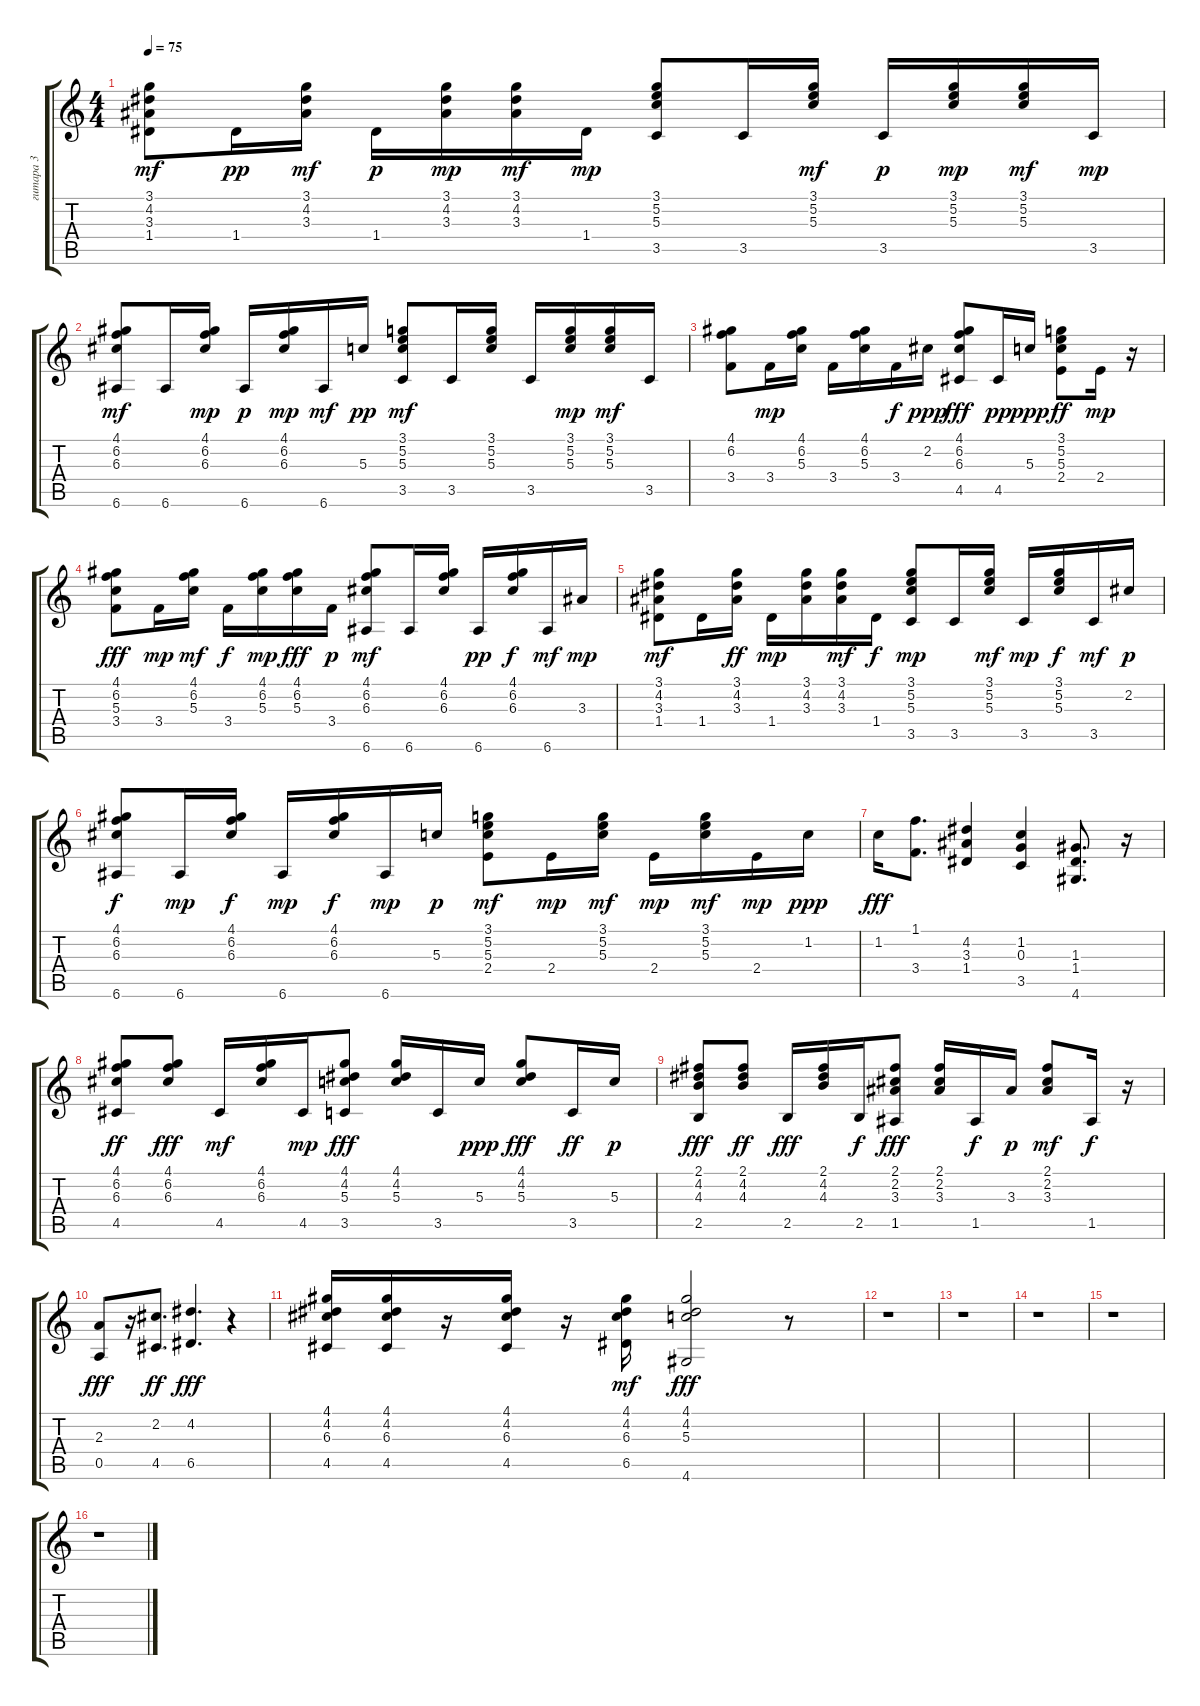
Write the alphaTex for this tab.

\track ("гитара 3" "гитара 3") {instrument acousticguitarsteel}
\staff {score tabs}
\tuning (E4 B3 G3 D3 A2 E2) {hide}
\ts (4 4)
\tempo 75
\clef g2
\ks c
(3.1 4.2 3.3 1.4).8{dy mf} 1.4.16{dy pp} (3.1 4.2 3.3).16{dy mf} 1.4.16{dy p} (3.1 4.2 3.3).16{dy mp} (3.1 4.2 3.3).16{dy mf} 1.4.16{dy mp} (3.1 5.2 5.3 3.5).8 3.5.16 (3.1 5.2 5.3).16{dy mf} 3.5.16{dy p} (3.1 5.2 5.3).16{dy mp} (3.1 5.2 5.3).16{dy mf} 3.5.16{dy mp} |
(4.1 6.2 6.3 6.6).8{dy mf} 6.6.16 (4.1 6.2 6.3).16{dy mp} 6.6.16{dy p} (4.1 6.2 6.3).16{dy mp} 6.6.16{dy mf} 5.3.16{dy pp} (3.1 5.2 5.3 3.5).8{dy mf} 3.5.16 (3.1 5.2 5.3).16 3.5.16 (3.1 5.2 5.3).16{dy mp} (3.1 5.2 5.3).16{dy mf} 3.5.16 |
(4.1 6.2 3.4).8 3.4.16{dy mp} (4.1 6.2 5.3).16 3.4.16 (4.1 6.2 5.3).16 3.4.16{dy f} 2.2.16{dy ppp} (4.1 6.2 6.3 4.5).8{dy fff} 4.5.16{dy pp} 5.3.16{dy ppp} (3.1 5.2 5.3 2.4).8{dy ff} 2.4.16{dy mp} r.16 |
(4.1 6.2 5.3 3.4).8{dy fff} 3.4.16{dy mp} (4.1 6.2 5.3).16{dy mf} 3.4.16{dy f} (4.1 6.2 5.3).16{dy mp} (4.1 6.2 5.3).16{dy fff} 3.4.16{dy p} (4.1 6.2 6.3 6.6).8{dy mf} 6.6.16 (4.1 6.2 6.3).16 6.6.16{dy pp} (4.1 6.2 6.3).16{dy f} 6.6.16{dy mf} 3.3.16{dy mp} |
(3.1 4.2 3.3 1.4).8{dy mf} 1.4.16 (3.1 4.2 3.3).16{dy ff} 1.4.16{dy mp} (3.1 4.2 3.3).16 (3.1 4.2 3.3).16{dy mf} 1.4.16{dy f} (3.1 5.2 5.3 3.5).8{dy mp} 3.5.16 (3.1 5.2 5.3).16{dy mf} 3.5.16{dy mp} (3.1 5.2 5.3).16{dy f} 3.5.16{dy mf} 2.2.16{dy p} |
(4.1 6.2 6.3 6.6).8{dy f} 6.6.16{dy mp} (4.1 6.2 6.3).16{dy f} 6.6.16{dy mp} (4.1 6.2 6.3).16{dy f} 6.6.16{dy mp} 5.3.16{dy p} (3.1 5.2 5.3 2.4).8{dy mf} 2.4.16{dy mp} (3.1 5.2 5.3).16{dy mf} 2.4.16{dy mp} (3.1 5.2 5.3).16{dy mf} 2.4.16{dy mp} 1.2.16{dy ppp} |
1.2.16{dy fff} (1.1 3.4).8{d} (4.2 3.3 1.4).4 (1.2 0.3 3.5).4 (1.3 1.4 4.6).8{d} r.16 |
(4.1 6.2 6.3 4.5).8{dy ff} (4.1 6.2 6.3).8{dy fff} 4.5.16{dy mf} (4.1 6.2 6.3).16 4.5.16{dy mp} (4.1 4.2 5.3 3.5).8{dy fff} (4.1 4.2 5.3).16 3.5.16 5.3.16{dy ppp} (4.1 4.2 5.3).8{dy fff} 3.5.16{dy ff} 5.3.16{dy p} |
(2.1 4.2 4.3 2.5).8{dy fff} (2.1 4.2 4.3).8{dy ff} 2.5.16{dy fff} (2.1 4.2 4.3).16 2.5.16{dy f} (2.1 2.2 3.3 1.5).8{dy fff} (2.1 2.2 3.3).16 1.5.16{dy f} 3.3.16{dy p} (2.1 2.2 3.3).8{dy mf} 1.5.16{dy f} r.16 |
(2.3 0.5).8{dy fff} r.16 (2.2 4.5).8{d dy ff} (4.2 6.5).4{d dy fff} r.4 |
(4.1 4.2 6.3 4.5).16 (4.1 4.2 6.3 4.5).16 r.16 (4.1 4.2 6.3 4.5).16 r.16 (4.1 4.2 6.3 6.5).16{dy mf} (4.1 4.2 5.3 4.6).2{dy fff} r.8 |
r.1 |
r.1 |
r.1 |
r.1 |
r.1
